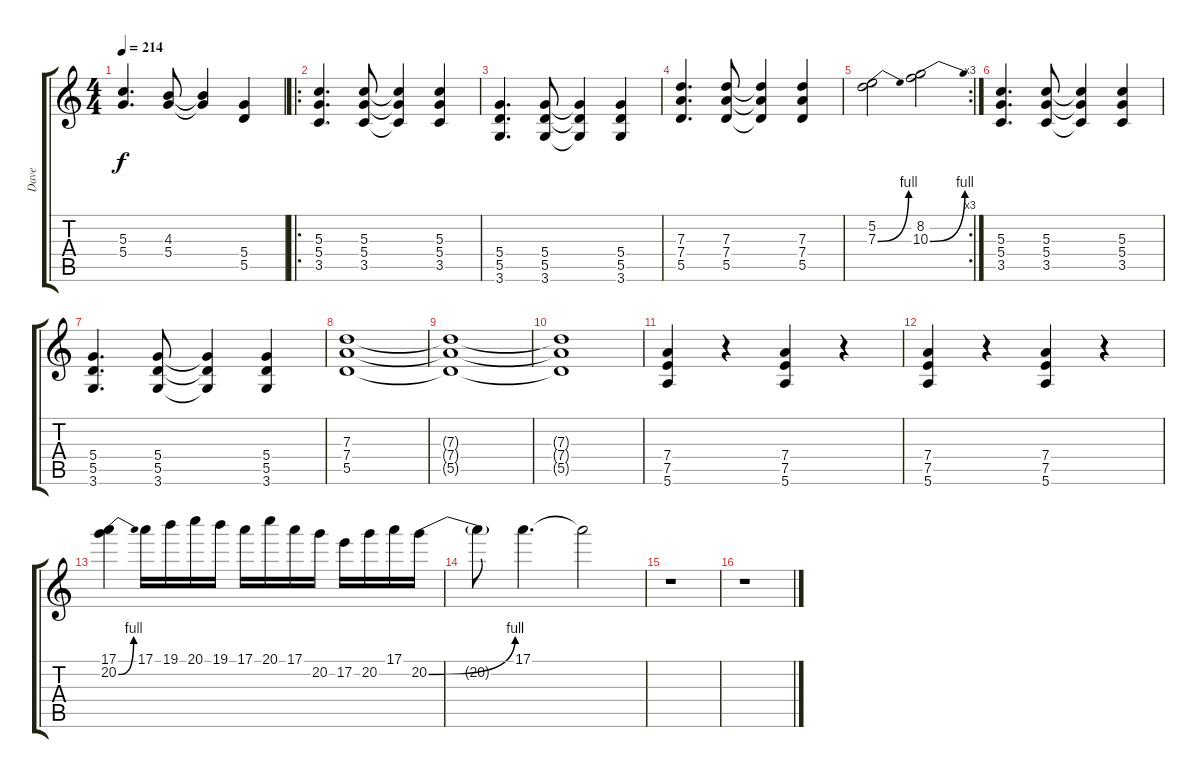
\track ("Dave" "Dave") {instrument distortionguitar}
\staff {score tabs}
\tuning (E4 B3 G3 D3 A2 E2) {hide}
\ts (4 4)
\tempo 214
\clef g2
\ks c
(5.3 5.4).4{d dy f} (4.3 5.4).8 (4.3{t} 5.4{t}).4 (5.4 5.5).4 |
\ro
(5.3 5.4 3.5).4{d} (5.3 5.4 3.5).8 (5.3{t} 5.4{t} 3.5{t}).4 (5.3 5.4 3.5).4 |
(5.4 5.5 3.6).4{d} (5.4 5.5 3.6).8 (5.4{t} 5.5{t} 3.6{t}).4 (5.4 5.5 3.6).4 |
(7.3 7.4 5.5).4{d} (7.3 7.4 5.5).8 (7.3{t} 7.4{t} 5.5{t}).4 (7.3 7.4 5.5).4 |
\rc 3
(5.2 7.3{be (bend 0 0 60 4)}).2 (8.2 10.3{be (bend 0 0 60 4)}).2 |
(5.3 5.4 3.5).4{d} (5.3 5.4 3.5).8 (5.3{t} 5.4{t} 3.5{t}).4 (5.3 5.4 3.5).4 |
(5.4 5.5 3.6).4{d} (5.4 5.5 3.6).8 (5.4{t} 5.5{t} 3.6{t}).4 (5.4 5.5 3.6).4 |
(7.3 7.4 5.5).1 |
(7.3{t} 7.4{t} 5.5{t}).1 |
(7.3{t} 7.4{t} 5.5{t}).1 |
(7.4 7.5 5.6).4 r.4 (7.4 7.5 5.6).4 r.4 |
(7.4 7.5 5.6).4 r.4 (7.4 7.5 5.6).4 r.4 |
(17.1 20.2{be (bend 0 0 60 4)}).4 17.1.16 19.1.16 20.1.16 19.1.16 17.1.16 20.1.16 17.1.16 20.2.16 17.2.16 20.2.16 17.1.16 20.2{be (bend 0 0 60 4)}.16 |
20.2{t}.8 17.1.4{d} 17.1{t}.2 |
r.1 |
r.1
